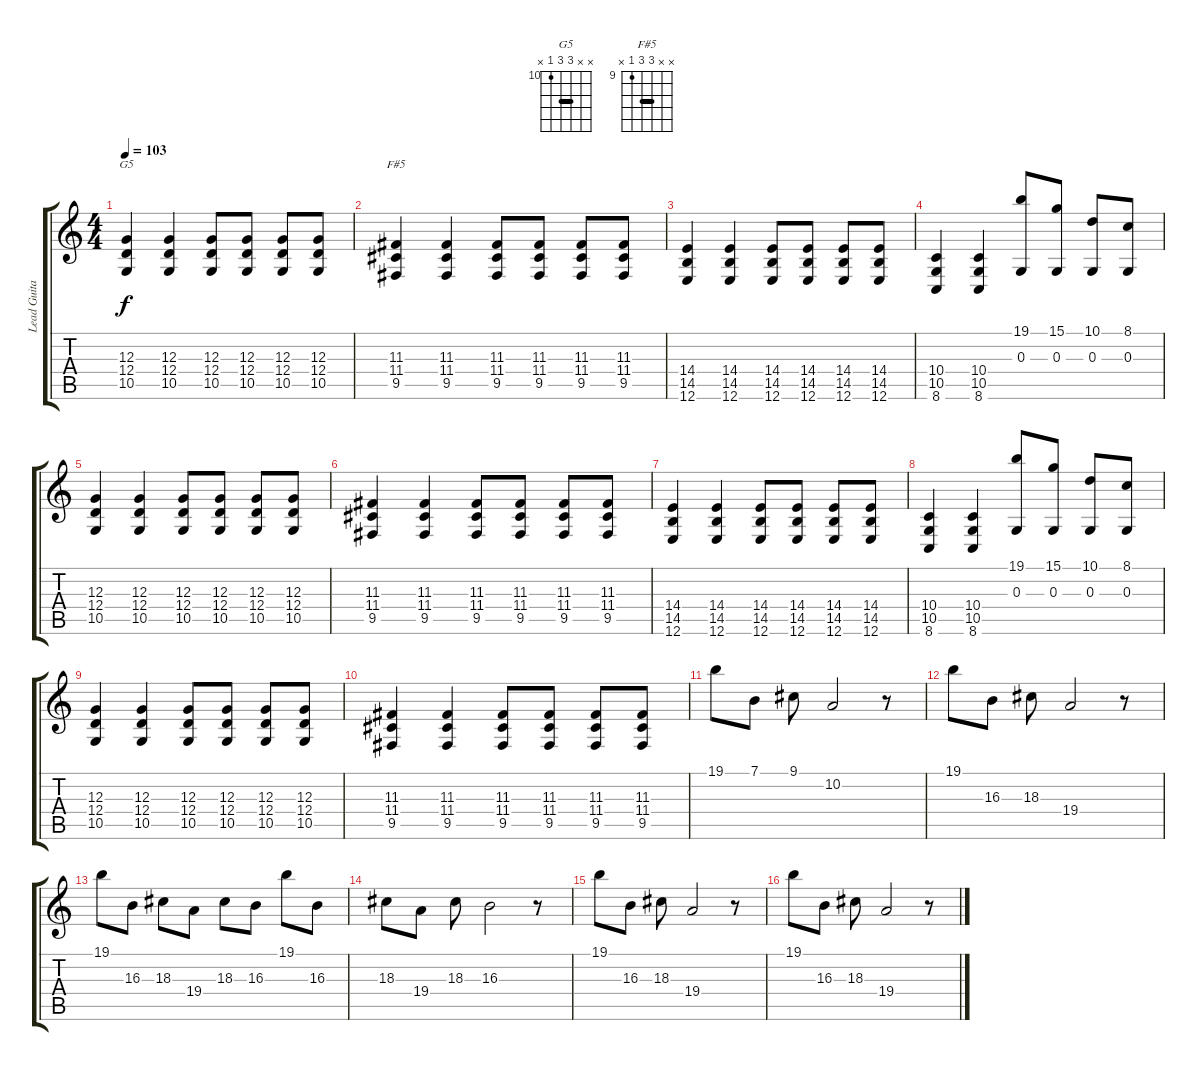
\track ("Lead Guitar" "Lead Guita") {instrument fx4atmosphere}
\staff {score tabs}
\tuning (E4 B3 G3 D3 A2 E2) {hide}
\chord ("G5" x x 12 12 10 x) {firstfret 10 barre 12}
\chord ("F#5" x x 11 11 9 x) {firstfret 9 barre 11}
\ts (4 4)
\tempo 103
\clef g2
\ks c
(12.3 12.4 10.5).4{ch "G5" dy f} (12.3 12.4 10.5).4 (12.3 12.4 10.5).8 (12.3 12.4 10.5).8 (12.3 12.4 10.5).8 (12.3 12.4 10.5).8 |
(11.3 11.4 9.5).4{ch "F#5"} (11.3 11.4 9.5).4 (11.3 11.4 9.5).8 (11.3 11.4 9.5).8 (11.3 11.4 9.5).8 (11.3 11.4 9.5).8 |
(14.4 14.5 12.6).4 (14.4 14.5 12.6).4 (14.4 14.5 12.6).8 (14.4 14.5 12.6).8 (14.4 14.5 12.6).8 (14.4 14.5 12.6).8 |
(10.4 10.5 8.6).4 (10.4 10.5 8.6).4 (19.1 0.3).8 (15.1 0.3).8 (10.1 0.3).8 (8.1 0.3).8 |
(12.3 12.4 10.5).4 (12.3 12.4 10.5).4 (12.3 12.4 10.5).8 (12.3 12.4 10.5).8 (12.3 12.4 10.5).8 (12.3 12.4 10.5).8 |
(11.3 11.4 9.5).4 (11.3 11.4 9.5).4 (11.3 11.4 9.5).8 (11.3 11.4 9.5).8 (11.3 11.4 9.5).8 (11.3 11.4 9.5).8 |
(14.4 14.5 12.6).4 (14.4 14.5 12.6).4 (14.4 14.5 12.6).8 (14.4 14.5 12.6).8 (14.4 14.5 12.6).8 (14.4 14.5 12.6).8 |
(10.4 10.5 8.6).4 (10.4 10.5 8.6).4 (19.1 0.3).8 (15.1 0.3).8 (10.1 0.3).8 (8.1 0.3).8 |
(12.3 12.4 10.5).4 (12.3 12.4 10.5).4 (12.3 12.4 10.5).8 (12.3 12.4 10.5).8 (12.3 12.4 10.5).8 (12.3 12.4 10.5).8 |
(11.3 11.4 9.5).4 (11.3 11.4 9.5).4 (11.3 11.4 9.5).8 (11.3 11.4 9.5).8 (11.3 11.4 9.5).8 (11.3 11.4 9.5).8 |
19.1.8 7.1.8 9.1.8 10.2.2 r.8 |
19.1.8 16.3.8 18.3.8 19.4.2 r.8 |
19.1.8 16.3.8 18.3.8 19.4.8 18.3.8 16.3.8 19.1.8 16.3.8 |
18.3.8 19.4.8 18.3.8 16.3.2 r.8 |
19.1.8 16.3.8 18.3.8 19.4.2 r.8 |
19.1.8 16.3.8 18.3.8 19.4.2 r.8
